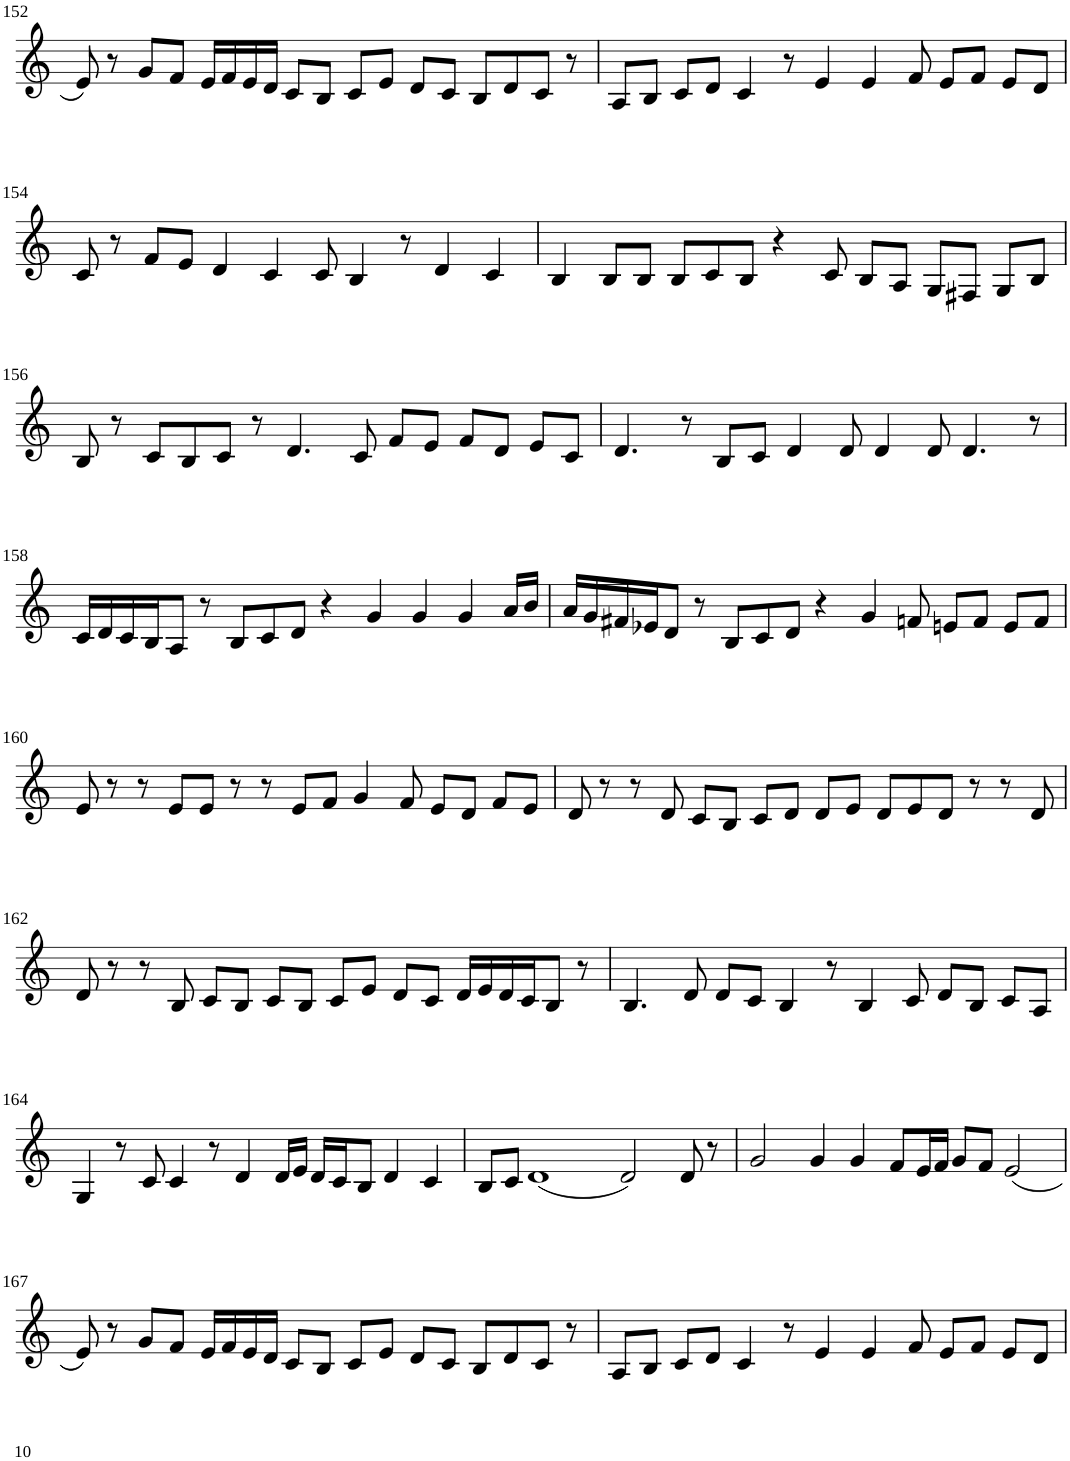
**kern
*part1
*staff1
*I"Violin
!!LO:PB:g=z
*clefG2
*k[]
*M8/4
=152
8e/
8r
8g/L
8f/J
16e/LL
16f/
16e/
16d/JJ
8c/L
8B/J
8c/L
8e/J
8d/L
8c/J
8B/L
8d/
8c/J
8r
=153
8A/L
8B/J
8c/L
8d/J
4c/
8r
4e/
4e/
8f/
8e/L
8f/J
8e/L
8d/J
!!LO:LB:g=z
=154
8c/
8r
8f/L
8e/J
4d/
4c/
8c/
4B/
8r
4d/
4c/
=155
4B/
8B/L
8B/J
8B/L
8c/
8B/J
4r
8c/
8B/L
8A/J
8G/L
8F#X/J
8G/L
8B/J
!!LO:LB:g=z
=156
8B/
8r
8c/L
8B/
8c/J
8r
4.d/
8c/
8f/L
8e/J
8f/L
8d/J
8e/L
8c/J
=157
4.d/
8r
8B/L
8c/J
4d/
8d/
4d/
8d/
4.d/
8r
!!LO:LB:g=z
=158
16c/LL
16d/
16c/
16B/J
8A/J
8r
8B/L
8c/
8d/J
4r
4g/
4g/
4g/
16a/LL
16b/JJ
=159
16a/LL
16g/
16f#X/
16e-X/J
8d/J
8r
8B/L
8c/
8d/J
4r
4g/
8fn/
8en/L
8f/J
8e/L
8f/J
!!LO:LB:g=z
=160
8e/
8r
8r
8e/L
8e/J
8r
8r
8e/L
8f/J
4g/
8f/
8e/L
8d/J
8f/L
8e/J
=161
8d/
8r
8r
8d/
8c/L
8B/J
8c/L
8d/J
8d/L
8e/J
8d/L
8e/
8d/J
8r
8r
8d/
!!LO:LB:g=z
=162
8d/
8r
8r
8B/
8c/L
8B/J
8c/L
8B/J
8c/L
8e/J
8d/L
8c/J
16d/LL
16e/
16d/
16c/J
8B/J
8r
=163
4.B/
8d/
8d/L
8c/J
4B/
8r
4B/
8c/
8d/L
8B/J
8c/L
8A/J
!!LO:LB:g=z
=164
4G/
8r
8c/
4c/
8r
4d/
16d/LL
16e/JJ
16d/LL
16c/J
8B/J
4d/
4c/
=165
8B/L
8c/J
(1d
2d/)
8d/
8r
=166
2g/
4g/
4g/
8f/L
16e/L
16f/JJ
8g/L
8f/J
(2e/
!!LO:LB:g=z
=167
8e/)
8r
8g/L
8f/J
16e/LL
16f/
16e/
16d/JJ
8c/L
8B/J
8c/L
8e/J
8d/L
8c/J
8B/L
8d/
8c/J
8r
=168
8A/L
8B/J
8c/L
8d/J
4c/
8r
4e/
4e/
8f/
8e/L
8f/J
8e/L
8d/J
=
*-
